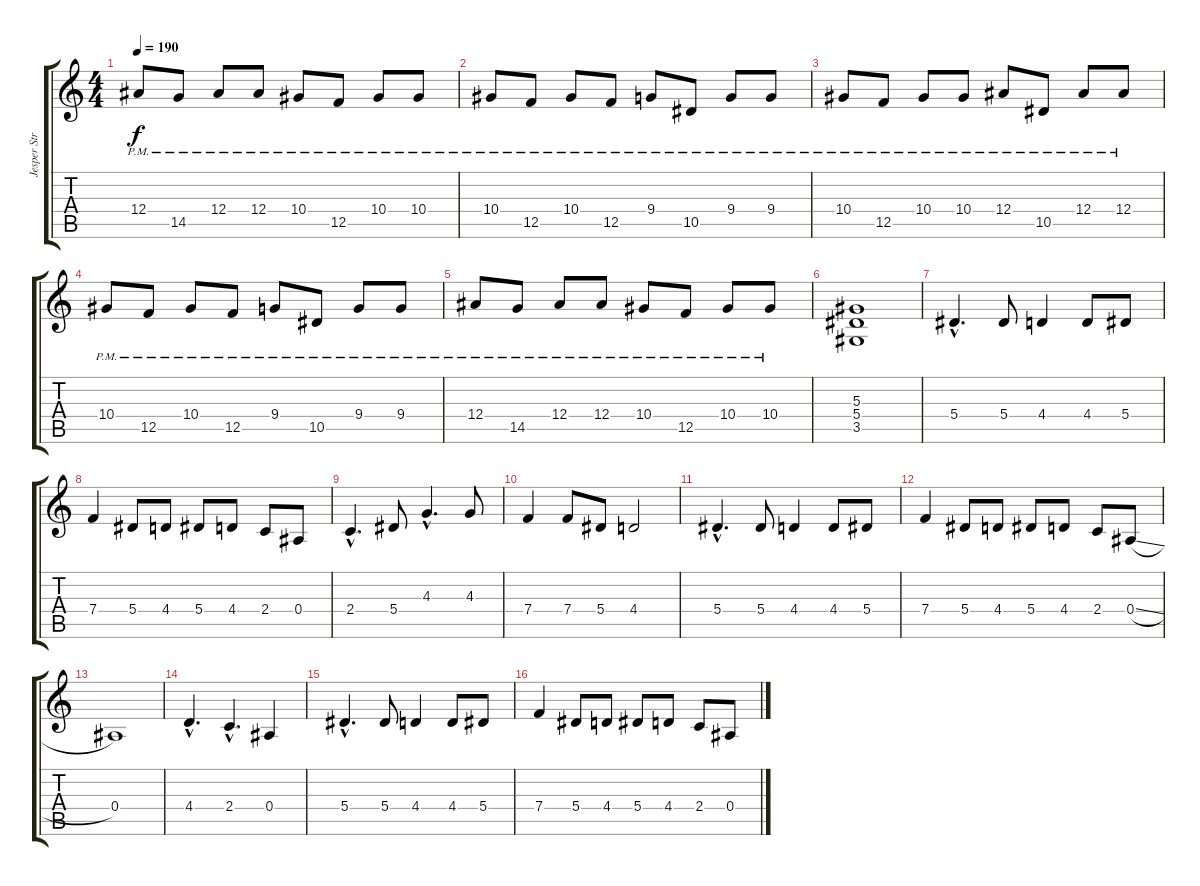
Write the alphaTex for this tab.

\track ("Jesper Strömblad" "Jesper Str") {instrument distortionguitar}
\staff {score tabs}
\tuning (C4 G3 Eb3 Bb2 F2 C2) {hide}
\ts (4 4)
\tempo 190
\clef g2
\ks c
12.4{pm}.8{dy f} 14.5{pm}.8 12.4{pm}.8 12.4{pm}.8 10.4{pm}.8 12.5{pm}.8 10.4{pm}.8 10.4{pm}.8 |
10.4{pm}.8 12.5{pm}.8 10.4{pm}.8 12.5{pm}.8 9.4{pm}.8 10.5{pm}.8 9.4{pm}.8 9.4{pm}.8 |
10.4{pm}.8 12.5{pm}.8 10.4{pm}.8 10.4{pm}.8 12.4{pm}.8 10.5{pm}.8 12.4{pm}.8 12.4{pm}.8 |
10.4{pm}.8 12.5{pm}.8 10.4{pm}.8 12.5{pm}.8 9.4{pm}.8 10.5{pm}.8 9.4{pm}.8 9.4{pm}.8 |
12.4{pm}.8 14.5{pm}.8 12.4{pm}.8 12.4{pm}.8 10.4{pm}.8 12.5{pm}.8 10.4{pm}.8 10.4{pm}.8 |
(5.3 5.4 3.5).1 |
5.4{hac}.4{d} 5.4.8 4.4.4 4.4.8 5.4.8 |
7.4.4 5.4.8 4.4.8 5.4.8 4.4.8 2.4.8 0.4.8 |
2.4{hac}.4{d} 5.4.8 4.3{hac}.4{d} 4.3.8 |
7.4.4 7.4.8 5.4.8 4.4.2 |
5.4{hac}.4{d} 5.4.8 4.4.4 4.4.8 5.4.8 |
7.4.4 5.4.8 4.4.8 5.4.8 4.4.8 2.4.8 0.4{sl}.8 |
0.4.1 |
4.4{hac}.4{d} 2.4{hac}.4{d} 0.4.4 |
5.4{hac}.4{d} 5.4.8 4.4.4 4.4.8 5.4.8 |
7.4.4 5.4.8 4.4.8 5.4.8 4.4.8 2.4.8 0.4.8
